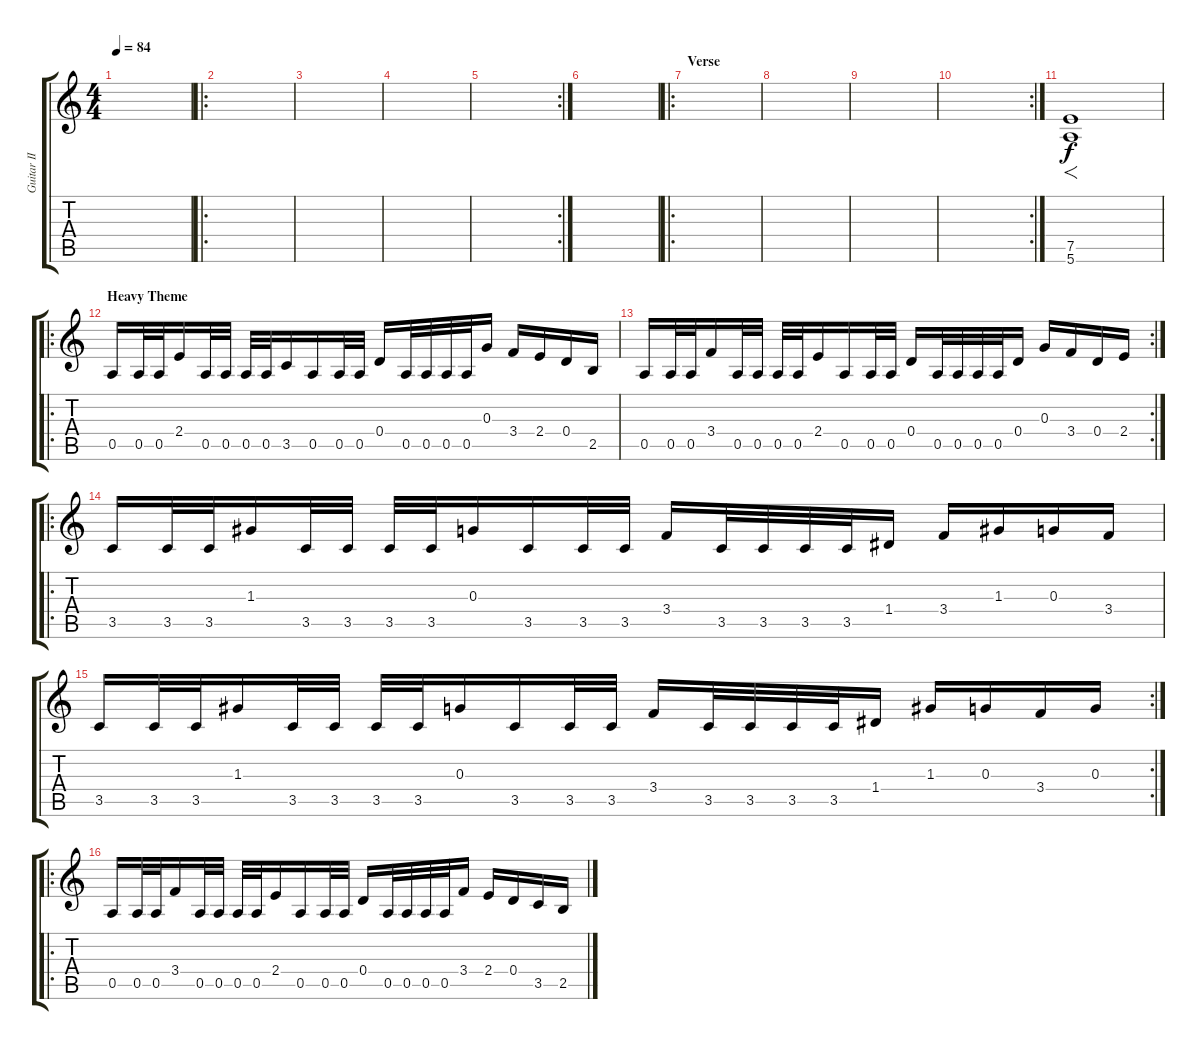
\track ("Guitar II" "Guitar II") {instrument distortionguitar}
\staff {score tabs}
\tuning (E4 B3 G3 D3 A2 E2) {hide}
\ts (4 4)
\tempo 84
\clef g2
\ks c
|
\ro
|
|
|
\rc 2
|
|
\ro
\section ("" "Verse")
|
|
|
\rc 2
|
(7.5 5.6).1{f} |
\ro
\section ("" "Heavy Theme")
0.5.16 0.5.32 0.5.32 2.4.16 0.5.32 0.5.32 0.5.32 0.5.32 3.5.16 0.5.16 0.5.32 0.5.32 0.4.16 0.5.32 0.5.32 0.5.32 0.5.32 0.3.16 3.4.16 2.4.16 0.4.16 2.5.16 |
\rc 2
0.5.16 0.5.32 0.5.32 3.4.16 0.5.32 0.5.32 0.5.32 0.5.32 2.4.16 0.5.16 0.5.32 0.5.32 0.4.16 0.5.32 0.5.32 0.5.32 0.5.32 0.4.16 0.3.16 3.4.16 0.4.16 2.4.16 |
\ro
3.5.16 3.5.32 3.5.32 1.3.16 3.5.32 3.5.32 3.5.32 3.5.32 0.3.16 3.5.16 3.5.32 3.5.32 3.4.16 3.5.32 3.5.32 3.5.32 3.5.32 1.4.16 3.4.16 1.3.16 0.3.16 3.4.16 |
\rc 2
3.5.16 3.5.32 3.5.32 1.3.16 3.5.32 3.5.32 3.5.32 3.5.32 0.3.16 3.5.16 3.5.32 3.5.32 3.4.16 3.5.32 3.5.32 3.5.32 3.5.32 1.4.16 1.3.16 0.3.16 3.4.16 0.3.16 |
\ro
0.5.16 0.5.32 0.5.32 3.4.16 0.5.32 0.5.32 0.5.32 0.5.32 2.4.16 0.5.16 0.5.32 0.5.32 0.4.16 0.5.32 0.5.32 0.5.32 0.5.32 3.4.16 2.4.16 0.4.16 3.5.16 2.5.16
